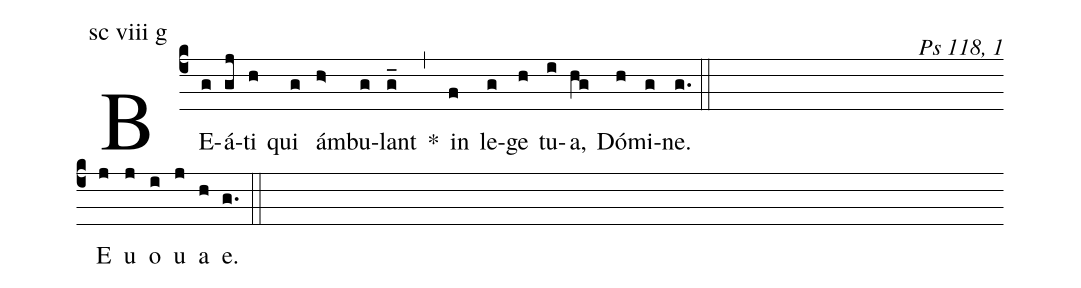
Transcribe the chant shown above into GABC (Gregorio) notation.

commentary:Ps 118, 1;
mode:sc viii g;
%%
(c4) BE(g)á(gj)ti(h) qui(g) ám(h>)bu(g)lant(g_) *(,) in(f) le(g)ge(h) tu(i)a,(hg) Dó(h)mi(g)ne.(g.) (::Z)

<eu> E(j) u(j) o(i) u(j) a(h) e.(g.) </eu> (::)
